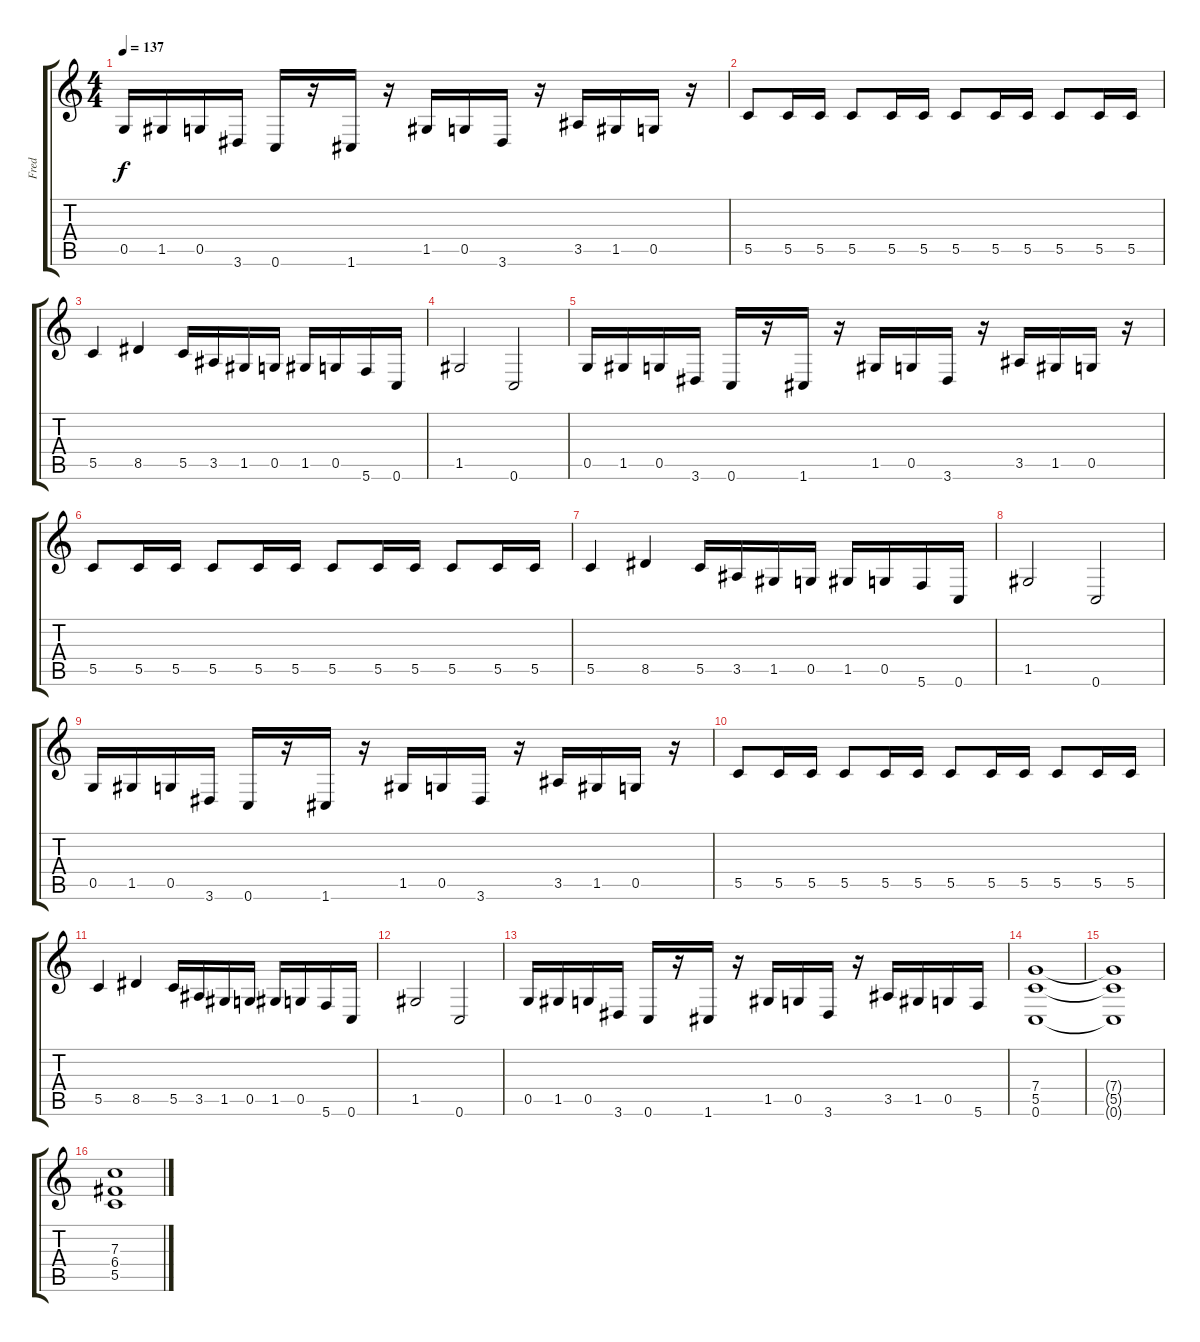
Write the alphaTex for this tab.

\track ("Fred" "Fred") {instrument acousticguitarsteel}
\staff {score tabs}
\tuning (D4 A3 F3 C3 G2 C2) {hide}
\ts (4 4)
\tempo 137
\clef g2
\ks c
0.5.16{dy f} 1.5.16 0.5.16 3.6.16 0.6.16 r.16 1.6.16 r.16 1.5.16 0.5.16 3.6.16 r.16 3.5.16 1.5.16 0.5.16 r.16 |
5.5.8 5.5.16 5.5.16 5.5.8 5.5.16 5.5.16 5.5.8 5.5.16 5.5.16 5.5.8 5.5.16 5.5.16 |
5.5.4 8.5.4 5.5.16 3.5.16 1.5.16 0.5.16 1.5.16 0.5.16 5.6.16 0.6.16 |
1.5.2 0.6.2 |
0.5.16 1.5.16 0.5.16 3.6.16 0.6.16 r.16 1.6.16 r.16 1.5.16 0.5.16 3.6.16 r.16 3.5.16 1.5.16 0.5.16 r.16 |
5.5.8 5.5.16 5.5.16 5.5.8 5.5.16 5.5.16 5.5.8 5.5.16 5.5.16 5.5.8 5.5.16 5.5.16 |
5.5.4 8.5.4 5.5.16 3.5.16 1.5.16 0.5.16 1.5.16 0.5.16 5.6.16 0.6.16 |
1.5.2 0.6.2 |
0.5.16 1.5.16 0.5.16 3.6.16 0.6.16 r.16 1.6.16 r.16 1.5.16 0.5.16 3.6.16 r.16 3.5.16 1.5.16 0.5.16 r.16 |
5.5.8 5.5.16 5.5.16 5.5.8 5.5.16 5.5.16 5.5.8 5.5.16 5.5.16 5.5.8 5.5.16 5.5.16 |
5.5.4 8.5.4 5.5.16 3.5.16 1.5.16 0.5.16 1.5.16 0.5.16 5.6.16 0.6.16 |
1.5.2 0.6.2 |
0.5.16 1.5.16 0.5.16 3.6.16 0.6.16 r.16 1.6.16 r.16 1.5.16 0.5.16 3.6.16 r.16 3.5.16 1.5.16 0.5.16 5.6.16 |
(7.4 5.5 0.6).1 |
(7.4{t} 5.5{t} 0.6{t}).1 |
(7.3 6.4 5.5).1
